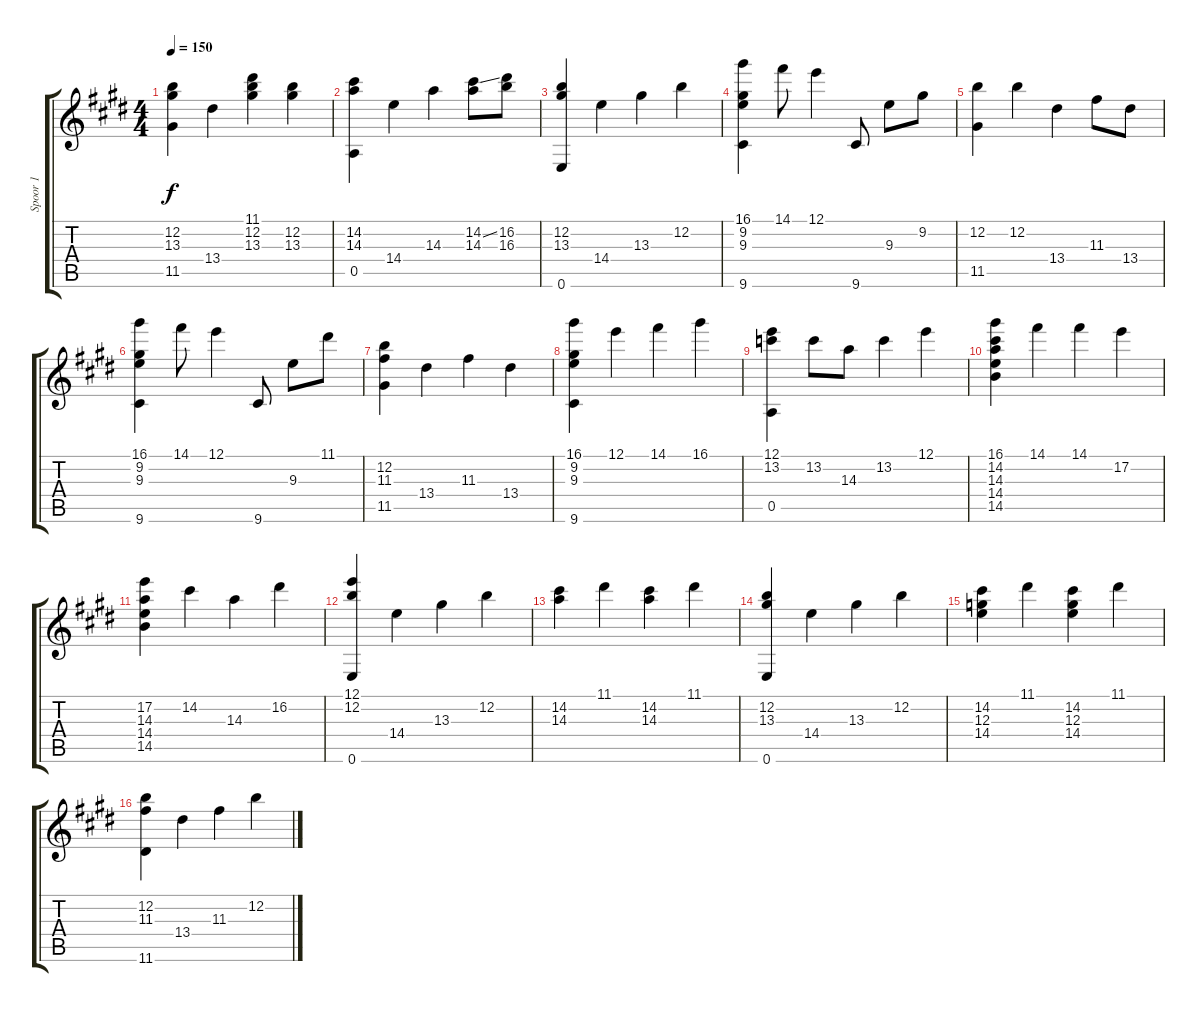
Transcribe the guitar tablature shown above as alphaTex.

\track ("Spoor 1" "Spoor 1") {instrument acousticguitarnylon}
\staff {score tabs}
\tuning (E4 B3 G3 D3 A2 E2) {hide}
\ts (4 4)
\tempo 150
\clef g2
\ks e
(12.2 13.3 11.5).4{dy f} 13.4.4 (11.1 12.2 13.3).4 (12.2 13.3).4 |
(14.2 14.3 0.5).4 14.4.4 14.3.4 (14.2{ss} 14.3).8 (16.2 16.3).8 |
(12.2 13.3 0.6).4 14.4.4 13.3.4 12.2.4 |
(16.1 9.2 9.3 9.6).4 14.1.8 12.1.4 9.6.8 9.3.8 9.2.8 |
(12.2 11.5).4 12.2.4 13.4.4 11.3.8 13.4.8 |
(16.1 9.2 9.3 9.6).4 14.1.8 12.1.4 9.6.8 9.3.8 11.1.8 |
(12.2 11.3 11.5).4 13.4.4 11.3.4 13.4.4 |
(16.1 9.2 9.3 9.6).4 12.1.4 14.1.4 16.1.4 |
(12.1 13.2 0.5).4 13.2.8 14.3.8 13.2.4 12.1.4 |
(16.1 14.2 14.3 14.4 14.5).4 14.1.4 14.1.4 17.2.4 |
(17.2 14.3 14.4 14.5).4 14.2.4 14.3.4 16.2.4 |
(12.1 12.2 0.6).4 14.4.4 13.3.4 12.2.4 |
(14.2 14.3).4 11.1.4 (14.2 14.3).4 11.1.4 |
(12.2 13.3 0.6).4 14.4.4 13.3.4 12.2.4 |
(14.2 12.3 14.4).4 11.1.4 (14.2 12.3 14.4).4 11.1.4 |
(12.2 11.3 11.6).4 13.4.4 11.3.4 12.2.4
